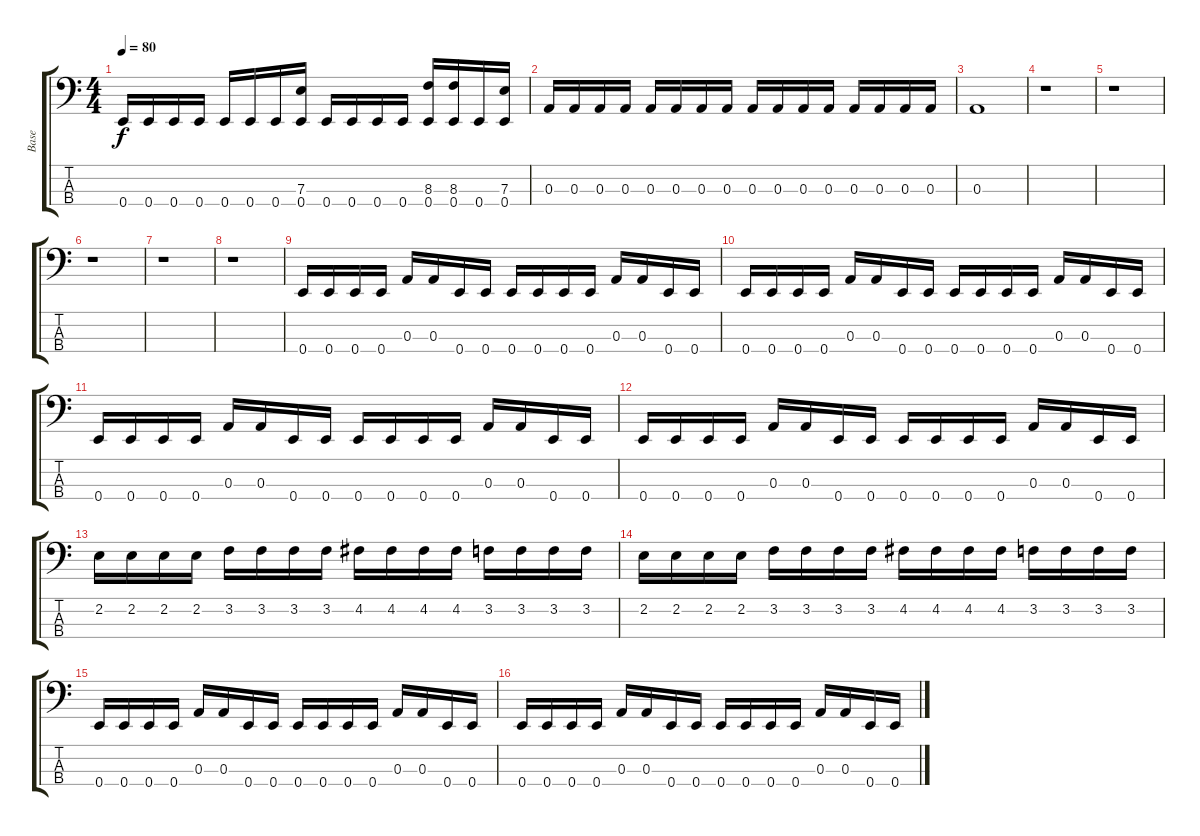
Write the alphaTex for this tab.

\track ("Base" "Base") {instrument electricbasspick}
\staff {score tabs}
\tuning (G2 D2 A1 E1) {hide}
\ts (4 4)
\tempo 80
\clef f4
\ks c
0.4.16{dy f} 0.4.16 0.4.16 0.4.16 0.4.16 0.4.16 0.4.16 (7.3 0.4).16 0.4.16 0.4.16 0.4.16 0.4.16 (8.3 0.4).16 (8.3 0.4).16 0.4.16 (7.3 0.4).16 |
0.3.16 0.3.16 0.3.16 0.3.16 0.3.16 0.3.16 0.3.16 0.3.16 0.3.16 0.3.16 0.3.16 0.3.16 0.3.16 0.3.16 0.3.16 0.3.16 |
0.3.1 |
r.1 |
r.1 |
r.1 |
r.1 |
r.1 |
0.4.16 0.4.16 0.4.16 0.4.16 0.3.16 0.3.16 0.4.16 0.4.16 0.4.16 0.4.16 0.4.16 0.4.16 0.3.16 0.3.16 0.4.16 0.4.16 |
0.4.16 0.4.16 0.4.16 0.4.16 0.3.16 0.3.16 0.4.16 0.4.16 0.4.16 0.4.16 0.4.16 0.4.16 0.3.16 0.3.16 0.4.16 0.4.16 |
0.4.16 0.4.16 0.4.16 0.4.16 0.3.16 0.3.16 0.4.16 0.4.16 0.4.16 0.4.16 0.4.16 0.4.16 0.3.16 0.3.16 0.4.16 0.4.16 |
0.4.16 0.4.16 0.4.16 0.4.16 0.3.16 0.3.16 0.4.16 0.4.16 0.4.16 0.4.16 0.4.16 0.4.16 0.3.16 0.3.16 0.4.16 0.4.16 |
2.2.16 2.2.16 2.2.16 2.2.16 3.2.16 3.2.16 3.2.16 3.2.16 4.2.16 4.2.16 4.2.16 4.2.16 3.2.16 3.2.16 3.2.16 3.2.16 |
2.2.16 2.2.16 2.2.16 2.2.16 3.2.16 3.2.16 3.2.16 3.2.16 4.2.16 4.2.16 4.2.16 4.2.16 3.2.16 3.2.16 3.2.16 3.2.16 |
0.4.16 0.4.16 0.4.16 0.4.16 0.3.16 0.3.16 0.4.16 0.4.16 0.4.16 0.4.16 0.4.16 0.4.16 0.3.16 0.3.16 0.4.16 0.4.16 |
0.4.16 0.4.16 0.4.16 0.4.16 0.3.16 0.3.16 0.4.16 0.4.16 0.4.16 0.4.16 0.4.16 0.4.16 0.3.16 0.3.16 0.4.16 0.4.16
